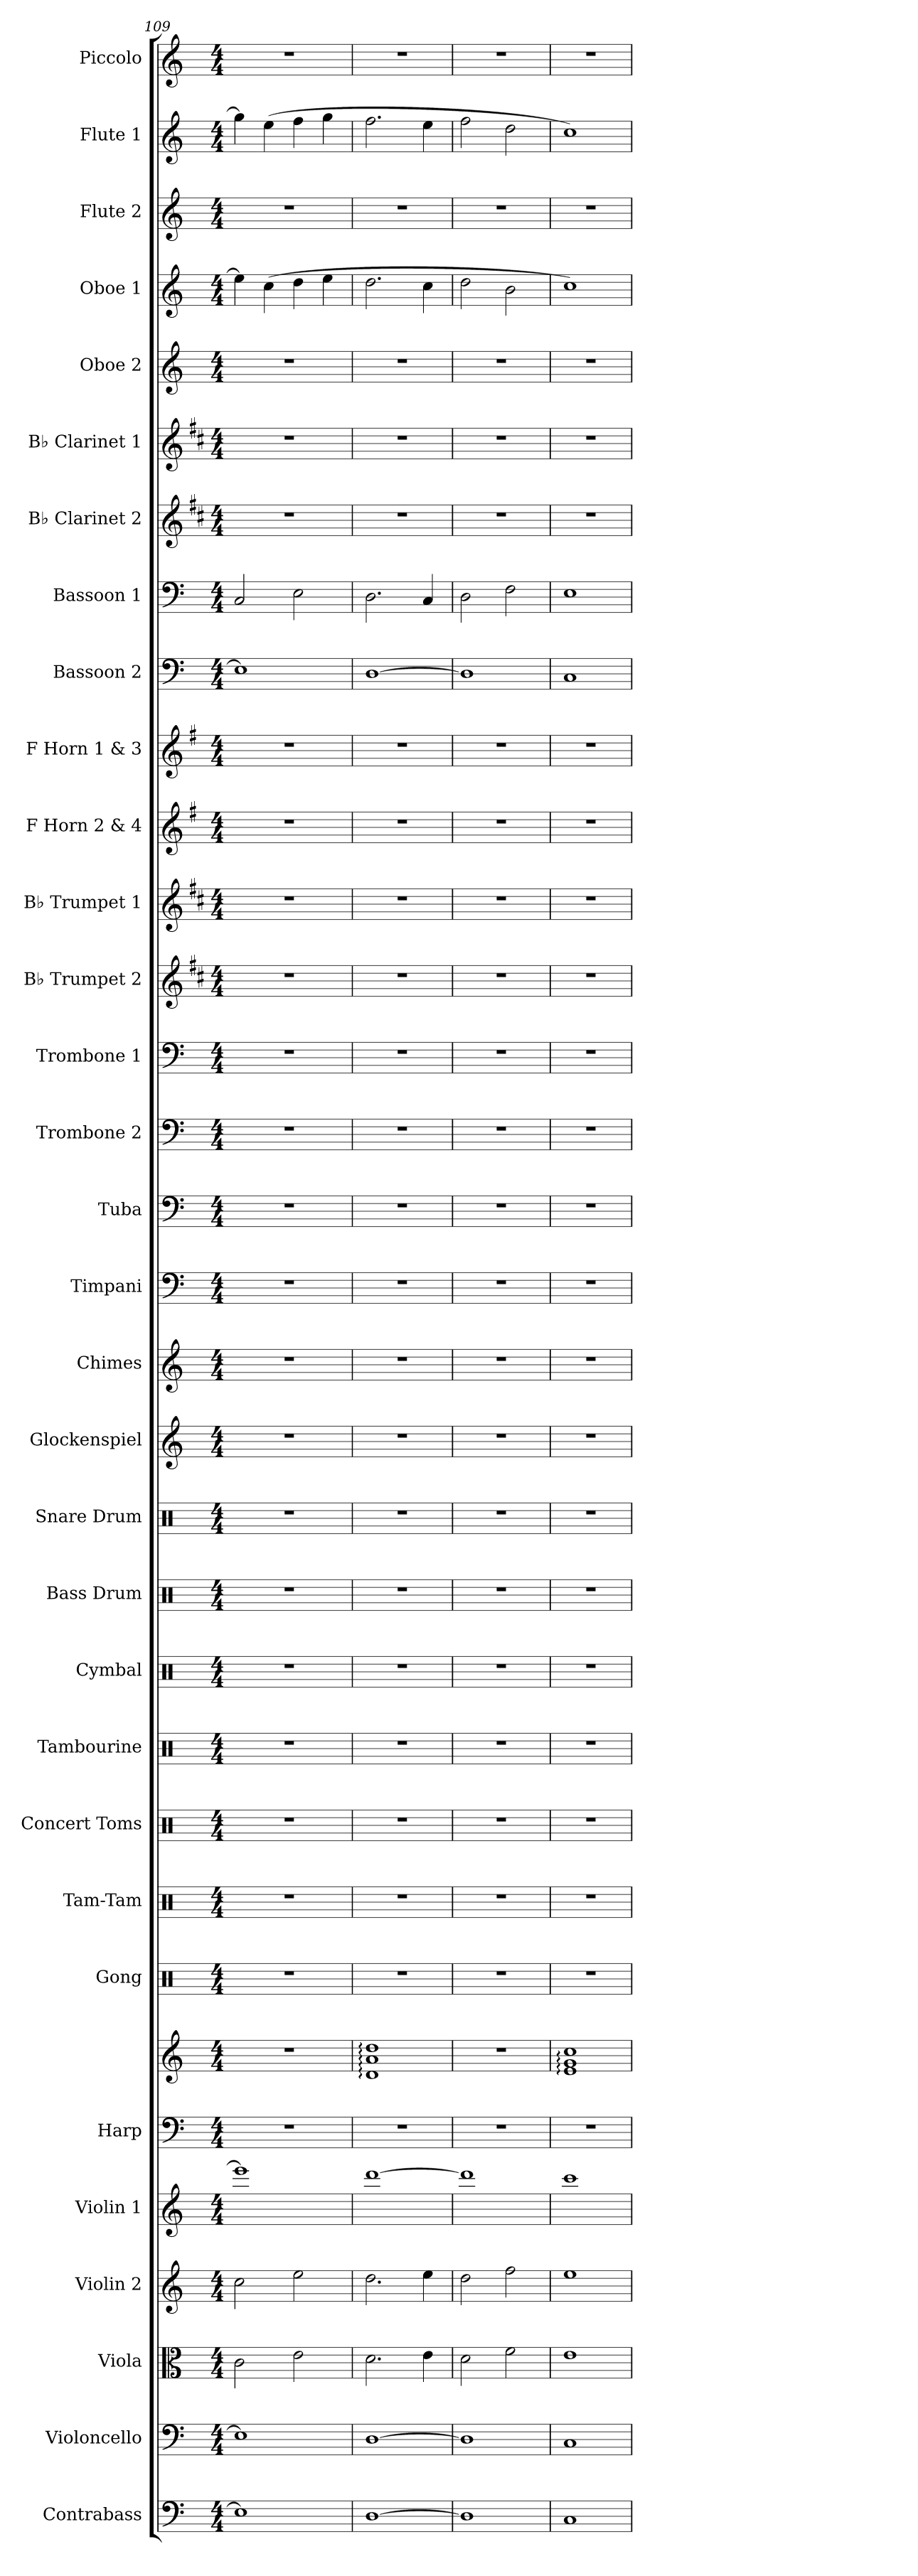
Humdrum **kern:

**kern	**kern	**kern	**kern	**kern	**kern	**kern	**kern	**kern	**kern	**kern	**kern	**kern	**kern	**kern	**kern	**kern	**kern	**kern	**kern	**kern	**kern	**kern	**kern	**kern	**kern	**kern	**kern	**kern	**kern	**kern	**kern	**kern
*part32	*part31	*part30	*part29	*part28	*part27	*part27	*part26	*part25	*part24	*part23	*part22	*part21	*part20	*part19	*part18	*part17	*part16	*part15	*part14	*part13	*part12	*part11	*part10	*part9	*part8	*part7	*part6	*part5	*part4	*part3	*part2	*part1
*staff33	*staff32	*staff31	*staff30	*staff29	*staff28	*staff27	*staff26	*staff25	*staff24	*staff23	*staff22	*staff21	*staff20	*staff19	*staff18	*staff17	*staff16	*staff15	*staff14	*staff13	*staff12	*staff11	*staff10	*staff9	*staff8	*staff7	*staff6	*staff5	*staff4	*staff3	*staff2	*staff1
*I"Contrabass	*I"Violoncello	*I"Viola	*I"Violin 2	*I"Violin 1	*I"Harp	*	*I"Gong	*I"Tam-Tam	*I"Concert Toms	*I"Tambourine	*I"Cymbal	*I"Bass Drum	*I"Snare Drum	*I"Glockenspiel	*I"Chimes	*I"Timpani	*I"Tuba	*I"Trombone 2	*I"Trombone 1	*I"B♭ Trumpet 2	*I"B♭ Trumpet 1	*I"F Horn 2 &amp; 4	*I"F Horn 1 &amp; 3	*I"Bassoon 2	*I"Bassoon 1	*I"B♭ Clarinet 2	*I"B♭ Clarinet 1	*I"Oboe 2	*I"Oboe 1	*I"Flute 2	*I"Flute 1	*I"Piccolo
*I'Cb.	*I'Vc.	*I'Vla.	*I'Vln. 2	*I'Vln. 1	*I'Hrp.	*	*I'Gong	*I'Tam	*I'C. Toms	*I'Tamb.	*I'Cym.	*I'B. Dr.	*I'Sn. Dr.	*I'Glock.	*I'Cme.	*I'Timp.	*I'Tba.	*I'Tbn. 2	*I'Tbn. 1	*I'B♭ Tpt. 2	*I'B♭ Tpt. 1	*I'F Hn. 2 4	*I'F Hn. 1 3	*I'Bsn. 2	*I'Bsn. 1	*I'B♭ Cl. 2	*I'B♭ Cl. 1	*I'Ob. 2	*I'Ob. 1	*I'Fl. 2	*I'Fl. 1	*I'Picc.
!!LO:PB:g=z
*clefF4	*clefF4	*clefC3	*clefG2	*clefG2	*clefF4	*clefG2	*clefX	*clefX	*clefX	*clefX	*clefX	*clefX	*clefX	*clefG2	*clefG2	*clefF4	*clefF4	*clefF4	*clefF4	*clefG2	*clefG2	*clefG2	*clefG2	*clefF4	*clefF4	*clefG2	*clefG2	*clefG2	*clefG2	*clefG2	*clefG2	*clefG2
*ITrd7c12	*	*	*	*	*	*	*	*	*	*	*	*	*	*ITrd-14c-24	*	*	*	*	*	*ITrd1c2	*ITrd1c2	*ITrd4c7	*ITrd4c7	*	*	*ITrd1c2	*ITrd1c2	*	*	*	*	*ITrd-7c-12
*k[]	*k[]	*k[]	*k[]	*k[]	*k[]	*k[]	*k[]	*k[]	*k[]	*k[]	*k[]	*k[]	*k[]	*k[]	*k[]	*k[]	*k[]	*k[]	*k[]	*k[]	*k[]	*k[]	*k[]	*k[]	*k[]	*k[]	*k[]	*k[]	*k[]	*k[]	*k[]	*k[]
*M4/4	*M4/4	*M4/4	*M4/4	*M4/4	*M4/4	*M4/4	*M4/4	*M4/4	*M4/4	*M4/4	*M4/4	*M4/4	*M4/4	*M4/4	*M4/4	*M4/4	*M4/4	*M4/4	*M4/4	*M4/4	*M4/4	*M4/4	*M4/4	*M4/4	*M4/4	*M4/4	*M4/4	*M4/4	*M4/4	*M4/4	*M4/4	*M4/4
=109	=109	=109	=109	=109	=109	=109	=109	=109	=109	=109	=109	=109	=109	=109	=109	=109	=109	=109	=109	=109	=109	=109	=109	=109	=109	=109	=109	=109	=109	=109	=109	=109
*	*	*	*^	*	*	*	*	*	*	*	*	*	*	*	*	*	*	*	*	*	*	*	*	*	*	*	*	*	*	*	*	*
1EE]	1E]	2c\	2cc\	1eeeyy]	1eee]	1r	1r	1r	1r	1r	1r	1r	1r	1r	1r	1r	1r	1r	1r	1r	1r	1r	1r	1r	1E]	2C/	1r	1r	1r	4ee\]	1r	4gg\]	1r
.	.	.	.	.	.	.	.	.	.	.	.	.	.	.	.	.	.	.	.	.	.	.	.	.	.	.	.	.	.	(4cc\	.	(4ee\	.
.	.	2e\	2ee\	.	.	.	.	.	.	.	.	.	.	.	.	.	.	.	.	.	.	.	.	.	.	2E\	.	.	.	4dd\	.	4ff\	.
.	.	.	.	.	.	.	.	.	.	.	.	.	.	.	.	.	.	.	.	.	.	.	.	.	.	.	.	.	.	4ee\	.	4gg\	.
=110	=110	=110	=110	=110	=110	=110	=110	=110	=110	=110	=110	=110	=110	=110	=110	=110	=110	=110	=110	=110	=110	=110	=110	=110	=110	=110	=110	=110	=110	=110	=110	=110	=110
[1DD	[1D	2.d\	2.dd\	[1dddyy	[1ddd	1r	1d: 1a: 1dd:	1r	1r	1r	1r	1r	1r	1r	1r	1r	1r	1r	1r	1r	1r	1r	1r	1r	[1D	2.D\	1r	1r	1r	2.dd\	1r	2.ff\	1r
.	.	4e\	4ee\	.	.	.	.	.	.	.	.	.	.	.	.	.	.	.	.	.	.	.	.	.	.	4C/	.	.	.	4cc\	.	4ee\	.
=111	=111	=111	=111	=111	=111	=111	=111	=111	=111	=111	=111	=111	=111	=111	=111	=111	=111	=111	=111	=111	=111	=111	=111	=111	=111	=111	=111	=111	=111	=111	=111	=111	=111
1DD]	1D]	2d\	2dd\	1dddyy]	1ddd]	1r	1r	1r	1r	1r	1r	1r	1r	1r	1r	1r	1r	1r	1r	1r	1r	1r	1r	1r	1D]	2D\	1r	1r	1r	2dd\	1r	2ff\	1r
.	.	2f\	2ff\	.	.	.	.	.	.	.	.	.	.	.	.	.	.	.	.	.	.	.	.	.	.	2F\	.	.	.	2b\	.	2dd\	.
=112	=112	=112	=112	=112	=112	=112	=112	=112	=112	=112	=112	=112	=112	=112	=112	=112	=112	=112	=112	=112	=112	=112	=112	=112	=112	=112	=112	=112	=112	=112	=112	=112	=112
1CC	1C	1e	1ee	1cccyy	1ccc	1r	1e: 1g: 1cc:	1r	1r	1r	1r	1r	1r	1r	1r	1r	1r	1r	1r	1r	1r	1r	1r	1r	1C	1E	1r	1r	1r	1cc)	1r	1cc)	1r
*	*	*	*v	*v	*	*	*	*	*	*	*	*	*	*	*	*	*	*	*	*	*	*	*	*	*	*	*	*	*	*	*	*	*
=	=	=	=	=	=	=	=	=	=	=	=	=	=	=	=	=	=	=	=	=	=	=	=	=	=	=	=	=	=	=	=	=
*-	*-	*-	*-	*-	*-	*-	*-	*-	*-	*-	*-	*-	*-	*-	*-	*-	*-	*-	*-	*-	*-	*-	*-	*-	*-	*-	*-	*-	*-	*-	*-	*-
